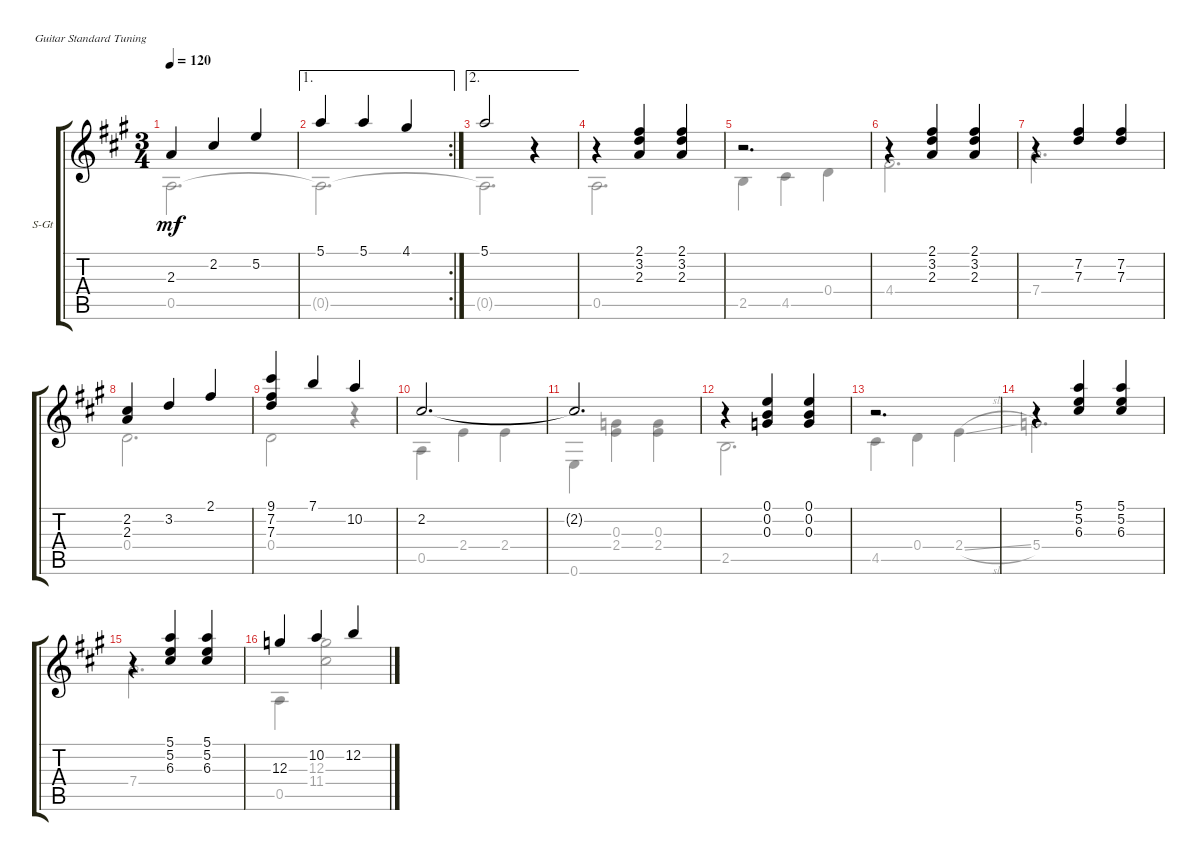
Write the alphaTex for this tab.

\defaultSystemsLayout 4
\bracketExtendMode groupsimilarinstruments
\firstSystemTrackNameOrientation horizontal
\otherSystemsTrackNameOrientation horizontal
\track ("Steel Guitar" "S-Gt") {instrument acousticguitarsteel}
\staff {score tabs}
\tuning (E4 B3 G3 D3 A2 E2)
\voice
\ts (3 4)
\tempo 120
\clef g2
\ks a
2.3.4{dy mf} 2.2.4 5.2.4 |
\ae 1
\rc 2
5.1.4 5.1.4 4.1.4 |
\ae 2
5.1.2 r.4 |
r.4 (2.1 3.2 2.3).4 (2.1 3.2 2.3).4 |
r.2{d} |
r.4 (2.1 3.2 2.3).4 (2.1 3.2 2.3).4 |
r.4 (7.2 7.3).4 (7.2 7.3).4 |
(2.2 2.3).4 3.2.4 2.1.4 |
(9.1 7.2 7.3).4 7.1.4 10.2.4 |
2.2.2{d} |
2.2{t}.2{d} |
r.4 (0.2 0.1 0.3).4 (0.1 0.2 0.3).4 |
r.2{d} |
r.4 (5.2 5.1 6.3).4 (5.1 5.2 6.3).4 |
r.4 (5.2 5.1 6.3).4 (5.1 5.2 6.3).4 |
12.3.4 10.2.4 12.2.4
\voice
\clef g2
\ottava regular
\simile none
\ks a
0.5.2{d dy mf} |
0.5{t}.2{d} |
0.5{t}.2{d} |
0.5.2{d} |
2.5.4 4.5.4 0.4.4 |
4.4.2{d} |
7.4.2{d} |
0.4.2{d} |
0.4.2 r.4 |
0.5.4 2.4.4 2.4.4 |
0.6.4 (2.4 0.3).4 (2.4 0.3).4 |
2.5.2{d} |
4.5.4 0.4.4 2.4{sl}.4 |
5.4.2{d} |
7.4.2{d} |
0.5.4 (11.4 12.3).2
